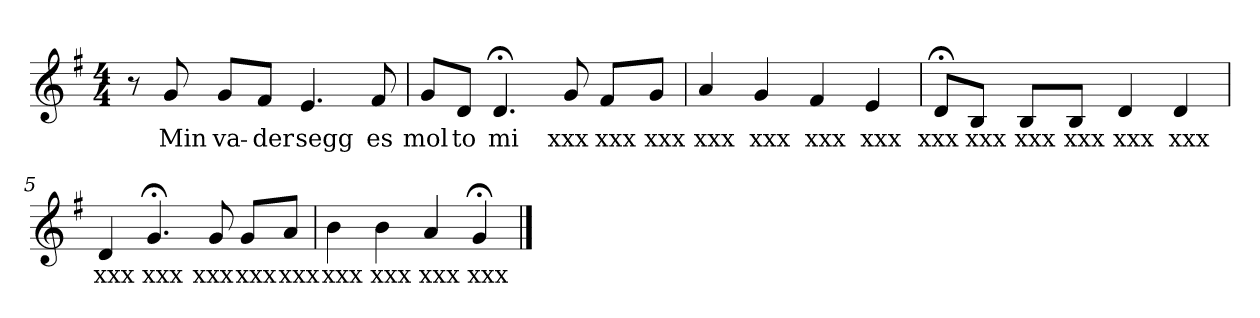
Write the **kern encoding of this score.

**kern	**text
*part1	*part1
*staff1	*staff1
*k[f#]	*
*G:	*
*M4/4	*
*MM120	*
=1	=1
8r	.
8g	Min
8gL	va-
8f#J	-der
4.e	segg
8f#	es
=2	=2
8gL	mol
8dJ	to
4.d;<	mi
8g	xxx
8f#L	xxx
8gJ	xxx
=3	=3
4a	xxx
4g	xxx
4f#	xxx
4e	xxx
=4	=4
8d;<L	xxx
8BJ	xxx
8BL	xxx
8BJ	xxx
4d	xxx
4d	xxx
=5	=5
4d	xxx
4.g;<	xxx
8g	xxx
8gL	xxx
8aJ	xxx
=6	=6
4b	xxx
4b	xxx
4a	xxx
4g;<	xxx
==	==
*-	*-
